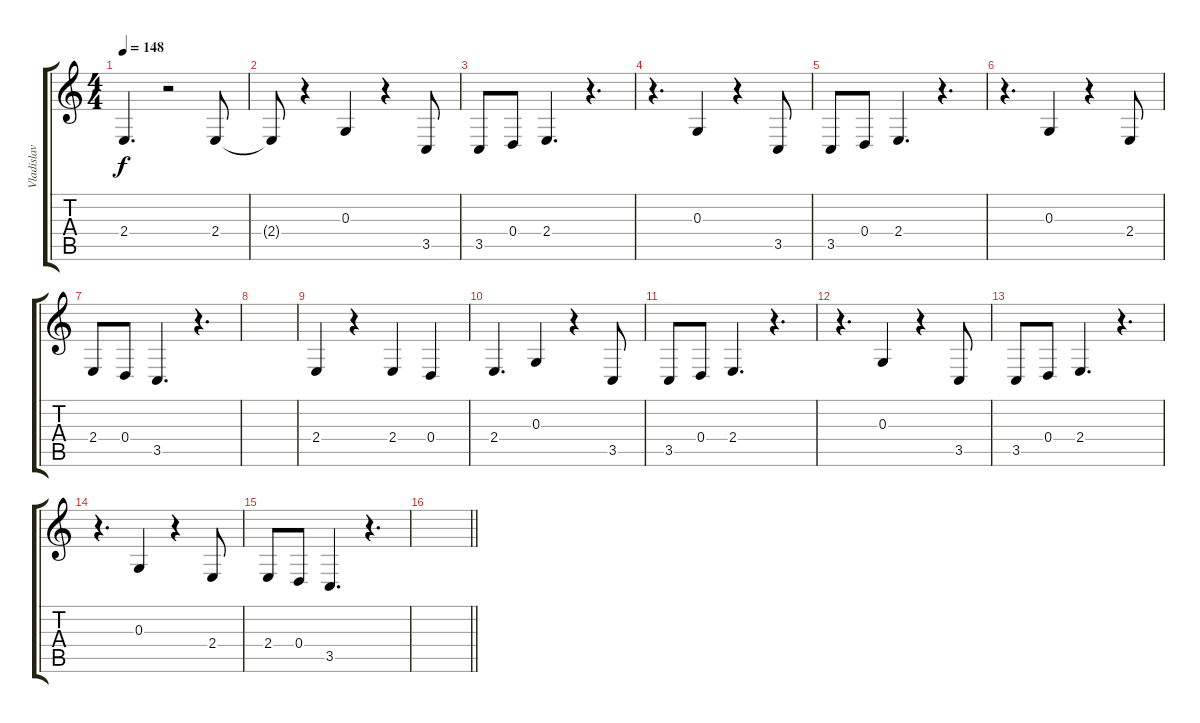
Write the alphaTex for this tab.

\track ("Vladislav Parshin" "Vladislav ") {instrument flute}
\staff {score tabs}
\tuning (E4 B3 G3 D3 A2 E2) {hide}
\ts (4 4)
\section ("" "")
\tempo 148
\clef g2
\ks c
2.4.4{d dy f} r.2 2.4.8 |
2.4{t}.8 r.4 0.3.4 r.4 3.5.8 |
3.5.8 0.4.8 2.4.4{d} r.4{d} |
r.4{d} 0.3.4 r.4 3.5.8 |
3.5.8 0.4.8 2.4.4{d} r.4{d} |
r.4{d} 0.3.4 r.4 2.4.8 |
2.4.8 0.4.8 3.5.4{d} r.4{d} |
|
2.4.4 r.4 2.4.4 0.4.4 |
2.4.4{d} 0.3.4 r.4 3.5.8 |
3.5.8 0.4.8 2.4.4{d} r.4{d} |
r.4{d} 0.3.4 r.4 3.5.8 |
3.5.8 0.4.8 2.4.4{d} r.4{d} |
r.4{d} 0.3.4 r.4 2.4.8 |
2.4.8 0.4.8 3.5.4{d} r.4{d} |
\barLineRight lightlight
